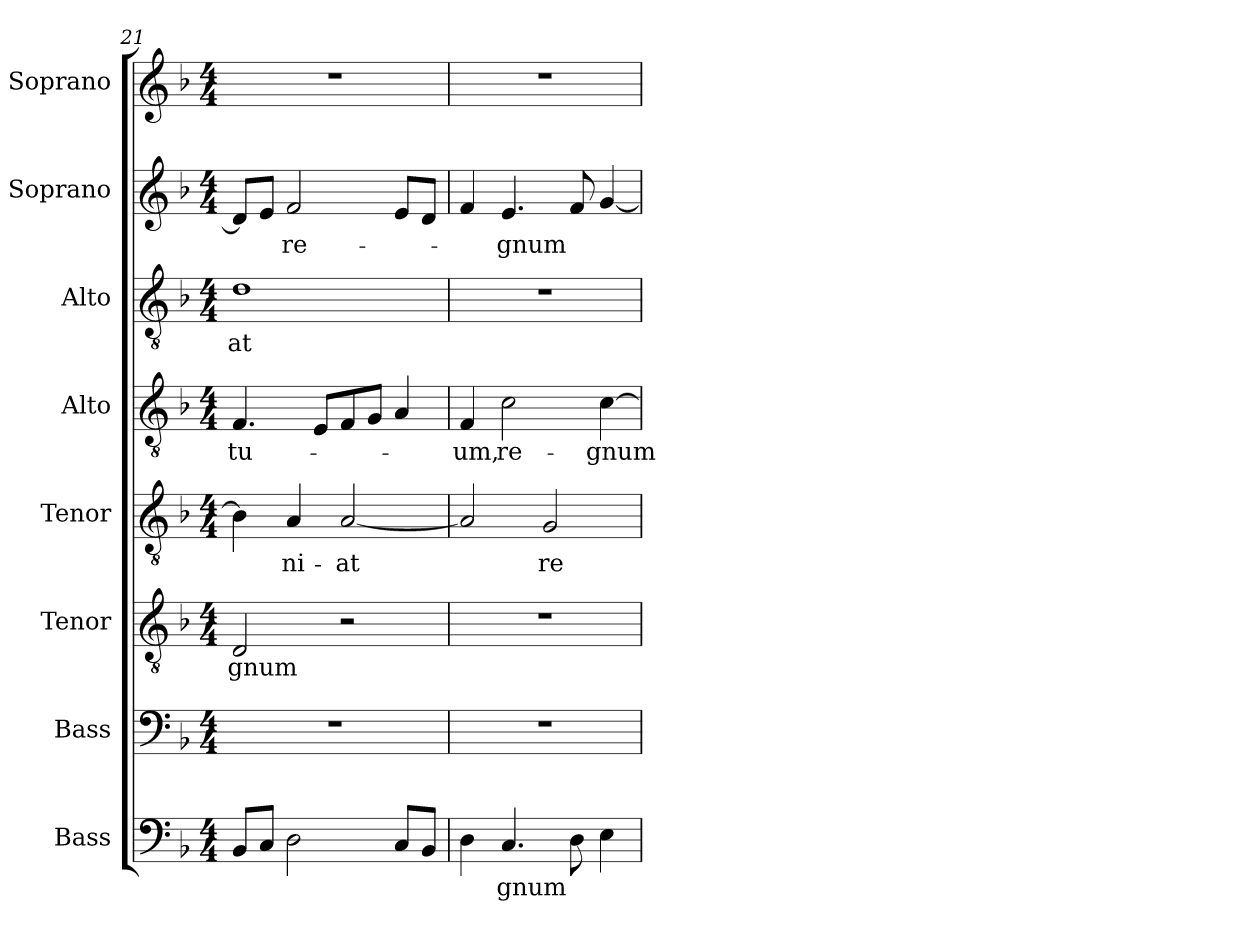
**kern	**text	**kern	**kern	**text	**kern	**text	**kern	**text	**kern	**text	**kern	**text	**kern
*part8	*part8	*part7	*part6	*part6	*part5	*part5	*part4	*part4	*part3	*part3	*part2	*part2	*part1
*staff8	*staff8	*staff7	*staff6	*staff6	*staff5	*staff5	*staff4	*staff4	*staff3	*staff3	*staff2	*staff2	*staff1
*I"Bass	*	*I"Bass	*I"Tenor	*	*I"Tenor	*	*I"Alto	*	*I"Alto	*	*I"Soprano	*	*I"Soprano
*I'B.	*	*I'B.	*I'T.	*	*I'T.	*	*I'A.	*	*I'A.	*	*I'S.	*	*I'S.
*clefF4	*	*clefF4	*clefGv2	*	*clefGv2	*	*clefGv2	*	*clefGv2	*	*clefG2	*	*clefG2
*	*	*	*ITrd7c12	*	*ITrd7c12	*	*ITrd7c12	*	*ITrd7c12	*	*	*	*
*k[b-]	*	*k[b-]	*k[b-]	*	*k[b-]	*	*k[b-]	*	*k[b-]	*	*k[b-]	*	*k[b-]
*F:	*	*F:	*F:	*	*F:	*	*F:	*	*F:	*	*F:	*	*F:
*M4/4	*	*M4/4	*M4/4	*	*M4/4	*	*M4/4	*	*M4/4	*	*M4/4	*	*M4/4
=21	=21	=21	=21	=21	=21	=21	=21	=21	=21	=21	=21	=21	=21
!	!	!	!	!LO:LY:b:color=#000000	!	!	!	!	!	!	!	!	!
!	!	!	!	!	!	!	!	!LO:LY:b:color=#000000	!	!	!	!	!
!	!	!	!	!	!	!	!	!	!	!LO:LY:b:color=#000000	!	!	!
8BB-i/L	.	1r	2DDi/	-gnum	4BB-i\]	.	4.FFi/	tu-	1Di	-at	8di/L]	.	1r
8Ci/J	.	.	.	.	.	.	.	.	.	.	8ei/J	.	.
!	!	!	!	!	!	!LO:LY:b:color=#000000	!	!	!	!	!	!	!
!	!	!	!	!	!	!	!	!	!	!	!	!LO:LY:b:color=#000000	!
2Di\	.	.	.	.	4AAi/	-ni-	.	.	.	.	2fi/	re-	.
.	.	.	.	.	.	.	8EEi/L	.	.	.	.	.	.
!	!	!	!	!	!	!LO:LY:b:color=#000000	!	!	!	!	!	!	!
.	.	.	2r	.	[2AAi/	-at	8FFi/	.	.	.	.	.	.
.	.	.	.	.	.	.	8GGi/J	.	.	.	.	.	.
8Ci/L	.	.	.	.	.	.	4AAi/	.	.	.	8ei/L	.	.
8BB-i/J	.	.	.	.	.	.	.	.	.	.	8di/J	.	.
=22	=22	=22	=22	=22	=22	=22	=22	=22	=22	=22	=22	=22	=22
!	!	!	!	!	!	!	!	!LO:LY:b:color=#000000	!	!	!	!	!
4Di\	.	1r	1r	.	2AAi/]	.	4FFi/	-um,	1r	.	4fi/	.	1r
!	!LO:LY:b:color=#000000	!	!	!	!	!	!	!	!	!	!	!	!
!	!	!	!	!	!	!	!	!LO:LY:b:color=#000000	!	!	!	!	!
!	!	!	!	!	!	!	!	!	!	!	!	!LO:LY:b:color=#000000	!
4.Ci/	-gnum	.	.	.	.	.	2Ci\	re-	.	.	4.ei/	-gnum	.
!	!	!	!	!	!	!LO:LY:b:color=#000000	!	!	!	!	!	!	!
.	.	.	.	.	2GGi/	re-	.	.	.	.	.	.	.
8Di\	.	.	.	.	.	.	.	.	.	.	8fi/	.	.
!	!	!	!	!	!	!	!	!LO:LY:b:color=#000000	!	!	!	!	!
4Ei\	.	.	.	.	.	.	[4Ci\	-gnum	.	.	[4gi/	.	.
=	=	=	=	=	=	=	=	=	=	=	=	=	=
*-	*-	*-	*-	*-	*-	*-	*-	*-	*-	*-	*-	*-	*-
